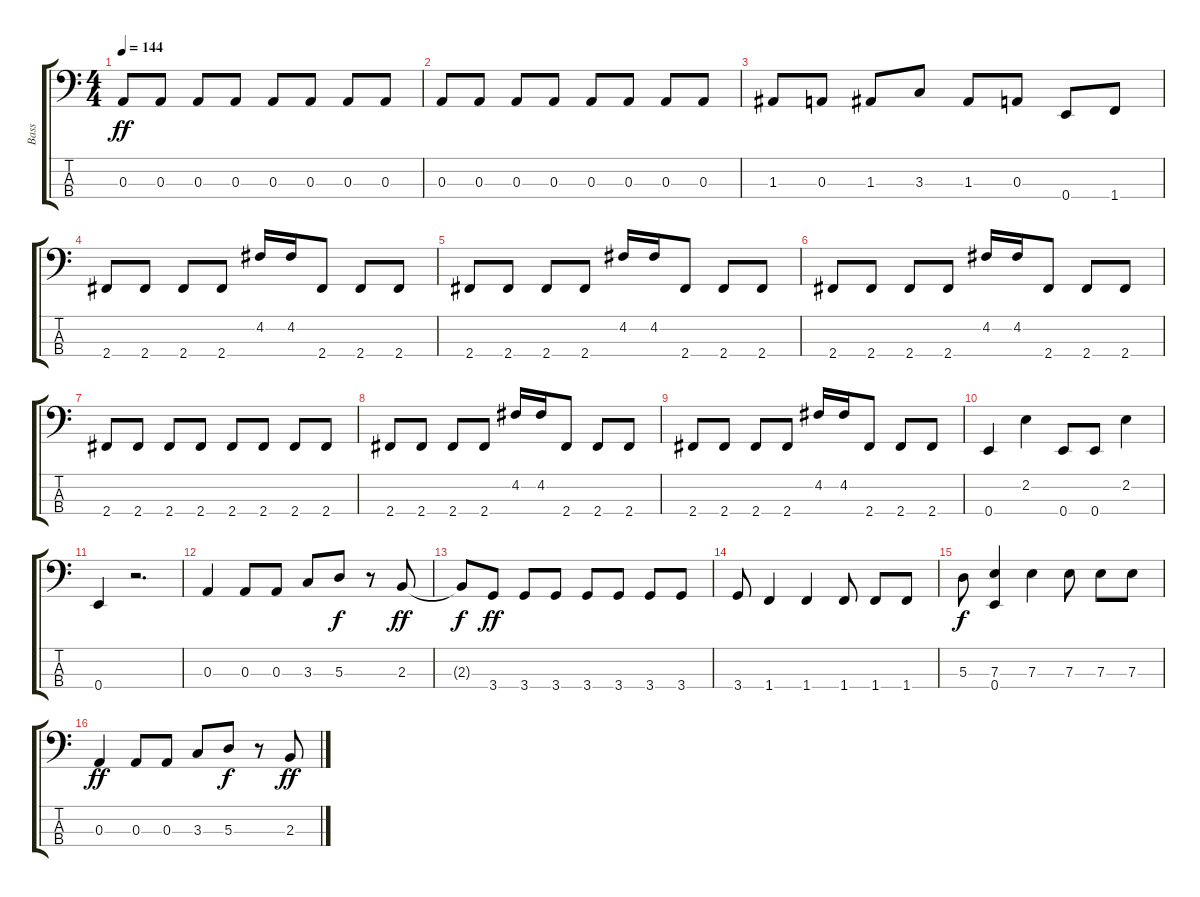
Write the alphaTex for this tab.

\track ("Bass" "Bass") {instrument electricbassfinger}
\staff {score tabs}
\tuning (G2 D2 A1 E1) {hide}
\ts (4 4)
\tempo 144
\clef f4
\ks c
0.3.8{dy ff} 0.3.8 0.3.8 0.3.8 0.3.8 0.3.8 0.3.8 0.3.8 |
0.3.8 0.3.8 0.3.8 0.3.8 0.3.8 0.3.8 0.3.8 0.3.8 |
1.3.8 0.3.8 1.3.8 3.3.8 1.3.8 0.3.8 0.4.8 1.4.8 |
2.4.8 2.4.8 2.4.8 2.4.8 4.2.16 4.2.16 2.4.8 2.4.8 2.4.8 |
2.4.8 2.4.8 2.4.8 2.4.8 4.2.16 4.2.16 2.4.8 2.4.8 2.4.8 |
2.4.8 2.4.8 2.4.8 2.4.8 4.2.16 4.2.16 2.4.8 2.4.8 2.4.8 |
2.4.8 2.4.8 2.4.8 2.4.8 2.4.8 2.4.8 2.4.8 2.4.8 |
2.4.8 2.4.8 2.4.8 2.4.8 4.2.16 4.2.16 2.4.8 2.4.8 2.4.8 |
2.4.8 2.4.8 2.4.8 2.4.8 4.2.16 4.2.16 2.4.8 2.4.8 2.4.8 |
0.4.4 2.2.4 0.4.8 0.4.8 2.2.4 |
0.4.4 r.2{d} |
0.3.4 0.3.8 0.3.8 3.3.8 5.3.8{dy f} r.8 2.3.8{dy ff} |
2.3{t}.8{dy f} 3.4.8{dy ff} 3.4.8 3.4.8 3.4.8 3.4.8 3.4.8 3.4.8 |
3.4.8 1.4.4 1.4.4 1.4.8 1.4.8 1.4.8 |
5.3.8{dy f} (7.3 0.4).4 7.3.4 7.3.8 7.3.8 7.3.8 |
0.3.4{dy ff} 0.3.8 0.3.8 3.3.8 5.3.8{dy f} r.8 2.3.8{dy ff}
